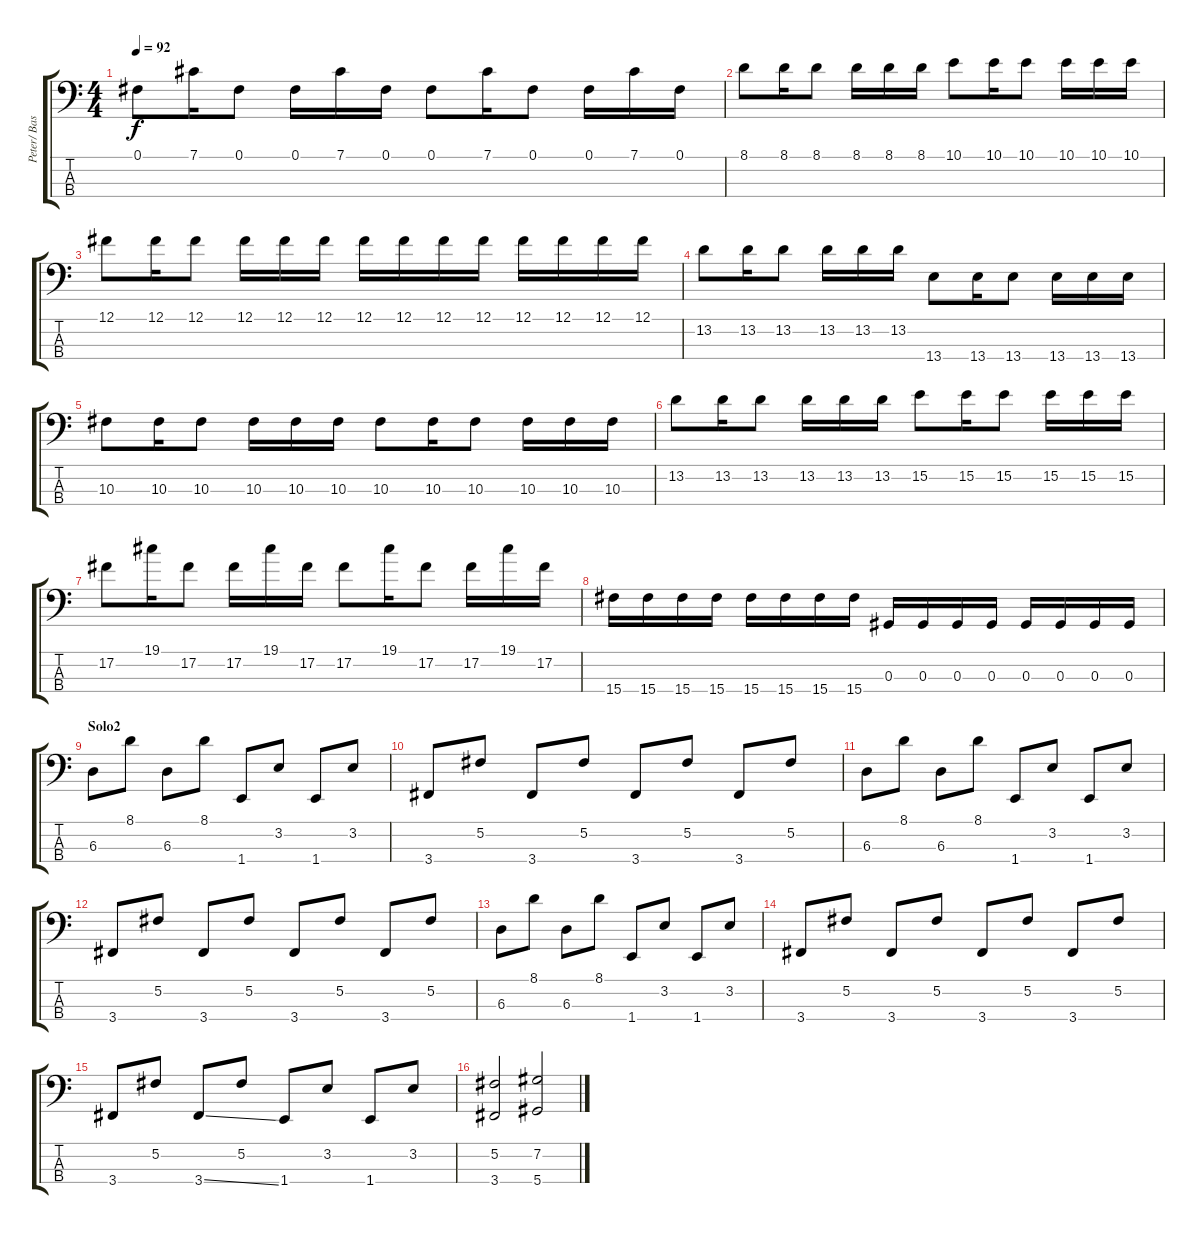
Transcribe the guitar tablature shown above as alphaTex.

\track ("Peter/ Bass" "Peter/ Bas") {instrument electricbasspick}
\staff {score tabs}
\tuning (Gb2 Db2 Ab1 Eb1) {hide}
\ts (4 4)
\tempo 92
\clef f4
\ks c
0.1.8{dy f} 7.1.16 0.1.8 0.1.16 7.1.16 0.1.16 0.1.8 7.1.16 0.1.8 0.1.16 7.1.16 0.1.16 |
8.1.8 8.1.16 8.1.8 8.1.16 8.1.16 8.1.16 10.1.8 10.1.16 10.1.8 10.1.16 10.1.16 10.1.16 |
12.1.8 12.1.16 12.1.8 12.1.16 12.1.16 12.1.16 12.1.16 12.1.16 12.1.16 12.1.16 12.1.16 12.1.16 12.1.16 12.1.16 |
13.2.8 13.2.16 13.2.8 13.2.16 13.2.16 13.2.16 13.4.8 13.4.16 13.4.8 13.4.16 13.4.16 13.4.16 |
10.3.8 10.3.16 10.3.8 10.3.16 10.3.16 10.3.16 10.3.8 10.3.16 10.3.8 10.3.16 10.3.16 10.3.16 |
13.2.8 13.2.16 13.2.8 13.2.16 13.2.16 13.2.16 15.2.8 15.2.16 15.2.8 15.2.16 15.2.16 15.2.16 |
17.2.8 19.1.16 17.2.8 17.2.16 19.1.16 17.2.16 17.2.8 19.1.16 17.2.8 17.2.16 19.1.16 17.2.16 |
15.4.16 15.4.16 15.4.16 15.4.16 15.4.16 15.4.16 15.4.16 15.4.16 0.3.16 0.3.16 0.3.16 0.3.16 0.3.16 0.3.16 0.3.16 0.3.16 |
\section ("" "Solo2")
6.3.8 8.1.8 6.3.8 8.1.8 1.4.8 3.2.8 1.4.8 3.2.8 |
3.4.8 5.2.8 3.4.8 5.2.8 3.4.8 5.2.8 3.4.8 5.2.8 |
6.3.8 8.1.8 6.3.8 8.1.8 1.4.8 3.2.8 1.4.8 3.2.8 |
3.4.8 5.2.8 3.4.8 5.2.8 3.4.8 5.2.8 3.4.8 5.2.8 |
6.3.8 8.1.8 6.3.8 8.1.8 1.4.8 3.2.8 1.4.8 3.2.8 |
3.4.8 5.2.8 3.4.8 5.2.8 3.4.8 5.2.8 3.4.8 5.2.8 |
3.4.8 5.2.8 3.4{ss}.8 5.2.8 1.4.8 3.2.8 1.4.8 3.2.8 |
(5.2 3.4).2 (7.2 5.4).2
